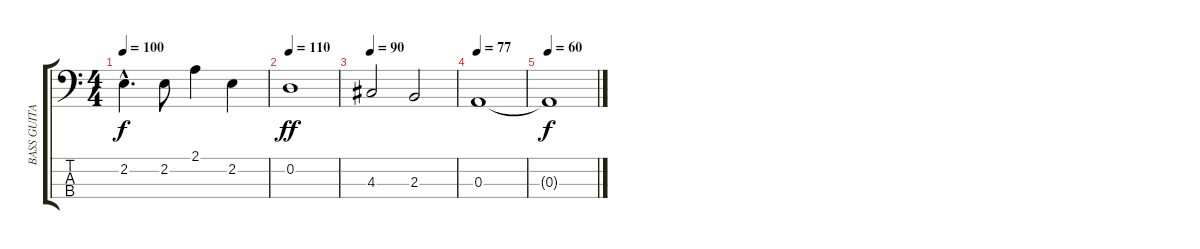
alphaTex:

\track ("BASS GUITA" "BASS GUITA") {instrument fretlessbass}
\staff {score tabs}
\tuning (G2 D2 A1 E1) {hide}
\ts (4 4)
\tempo 100
\clef f4
\ks c
2.2{hac}.4{d dy f} 2.2.8 2.1.4 2.2.4 |
\tempo 110
0.2.1{dy ff} |
\tempo 90
4.3.2 2.3.2 |
\tempo 77
0.3.1 |
\tempo 60
0.3{t}.1{dy f}
